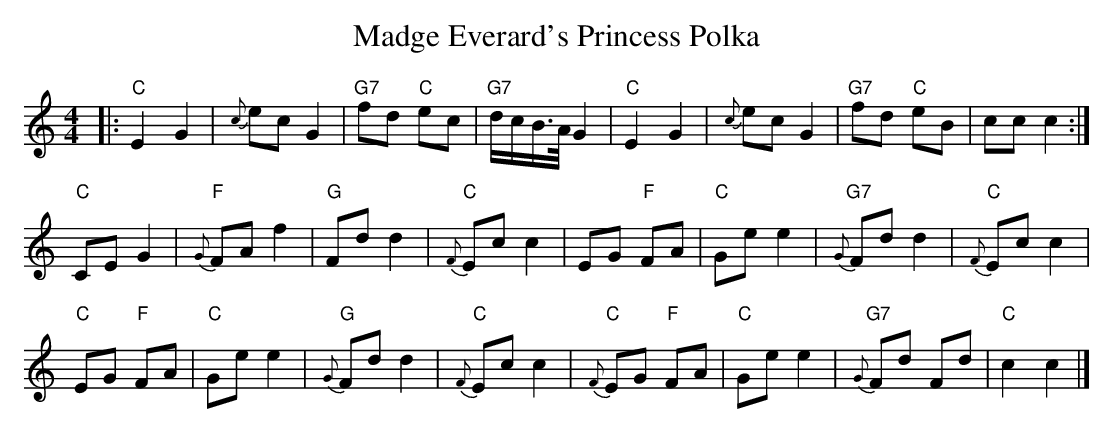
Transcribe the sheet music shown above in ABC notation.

X:1
T:Madge Everard's Princess Polka
M:4/4
L:1/8
K:C
|:"C"E2G2 | {c}ecG2 | "G7"fd "C"ec | "G7" d/c/B/>A/ G2 | "C"E2G2 | {c}ec G2 | "G7"fd "C" eB | ccc2:|
"C"CEG2 | {G}"F"FAf2 |"G"Fdd2 |"C"{F}Ecc2 | EG "F"FA | "C"Gee2 | {G} "G7"Fdd2 | "C"{F}Ecc2 |
"C"EG "F"FA |"C" Gee2 | "G"{G}Fdd2 | "C"{F}Ecc2 |"C"{F}EG "F"FA | "C"Gee2 | "G7"{G}Fd Fd | "C"c2c2|]
